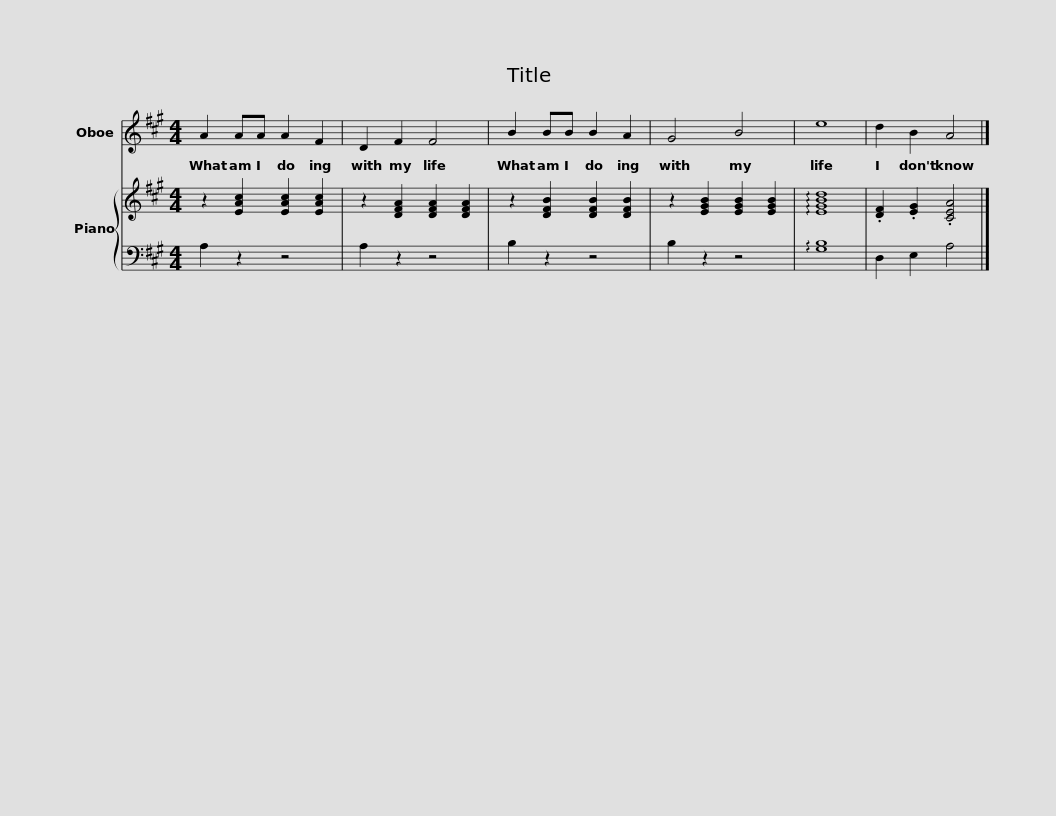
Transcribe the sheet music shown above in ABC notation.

X:1
%%score 1 { 2 | 3 }
L:1/8
M:4/4
I:linebreak $
K:A
V:1 treble
V:2 treble
V:3 bass
V:1
 A2 AA A2 F2 | D2 F2 F4 | B2 BB B2 A2 | G4 B4 | e8 | %5
 d2 B2 A4 |] %6
V:2
 z2 [EAc]2 [EAc]2 [EAc]2 | z2 [DFA]2 [DFA]2 [DFA]2 | z2 [DFB]2 [DFB]2 [DFB]2 | z2 [EGB]2 [EGB]2 [EGB]2 | !arpeggio![EGBd]8 | %5
 .[DF]2 .[EG]2 .[CEA]4 |] %6
V:3
 A,2 z2 z4 | A,2 z2 z4 | B,2 z2 z4 | B,2 z2 z4 | !arpeggio![G,B,]8 | %5
 D,2 E,2 A,4 |] %6
